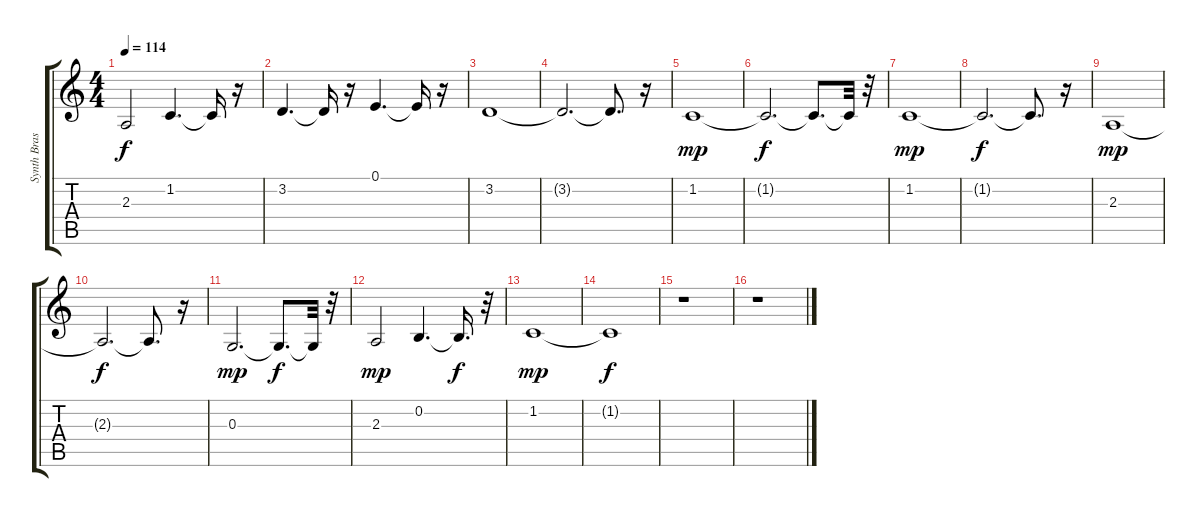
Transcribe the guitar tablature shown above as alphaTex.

\track ("Synth Brass 2" "Synth Bras") {instrument synthbrass2}
\staff {score tabs}
\tuning (E4 B3 G3 D3 A2 E2) {hide}
\ts (4 4)
\tempo 114
\clef g2
\ks c
2.3.2{dy f} 1.2.4{d} 1.2{t}.16 r.16 |
3.2.4{d} 3.2{t}.16 r.16 0.1.4{d} 0.1{t}.16 r.16 |
3.2.1 |
3.2{t}.2{d} 3.2{t}.8{d} r.16 |
1.2.1{dy mp} |
1.2{t}.2{d dy f} 1.2{t}.8{d} 1.2{t}.32 r.32 |
1.2.1{dy mp} |
1.2{t}.2{d dy f} 1.2{t}.8{d} r.16 |
2.3.1{dy mp} |
2.3{t}.2{d dy f} 2.3{t}.8{d} r.16 |
0.3.2{d dy mp} 0.3{t}.8{d dy f} 0.3{t}.32 r.32 |
2.3.2{dy mp} 0.2.4{d} 0.2{t}.16{d dy f} r.32 |
1.2.1{dy mp} |
1.2{t}.1{dy f} |
r.1 |
r.1
